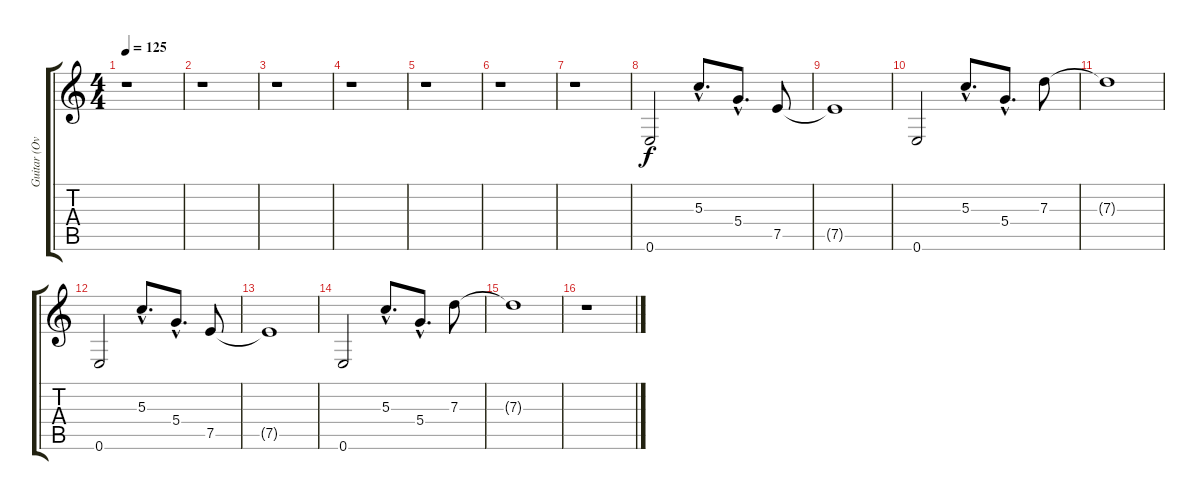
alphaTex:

\track ("Guitar (Overdub Harmonics)" "Guitar (Ov") {instrument guitarharmonics}
\staff {score tabs}
\tuning (E4 B3 G3 D3 A2 E2) {hide}
\ts (4 4)
\tempo 125
\clef g2
\ks c
r.1{dy f} |
r.1 |
r.1 |
r.1 |
r.1 |
r.1 |
r.1 |
0.6.2 5.3{hac}.8{d} 5.4{hac}.8{d} 7.5.8 |
7.5{t}.1 |
0.6.2 5.3{hac}.8{d} 5.4{hac}.8{d} 7.3.8 |
7.3{t}.1 |
0.6.2 5.3{hac}.8{d} 5.4{hac}.8{d} 7.5.8 |
7.5{t}.1 |
0.6.2 5.3{hac}.8{d} 5.4{hac}.8{d} 7.3.8 |
7.3{t}.1 |
r.1
